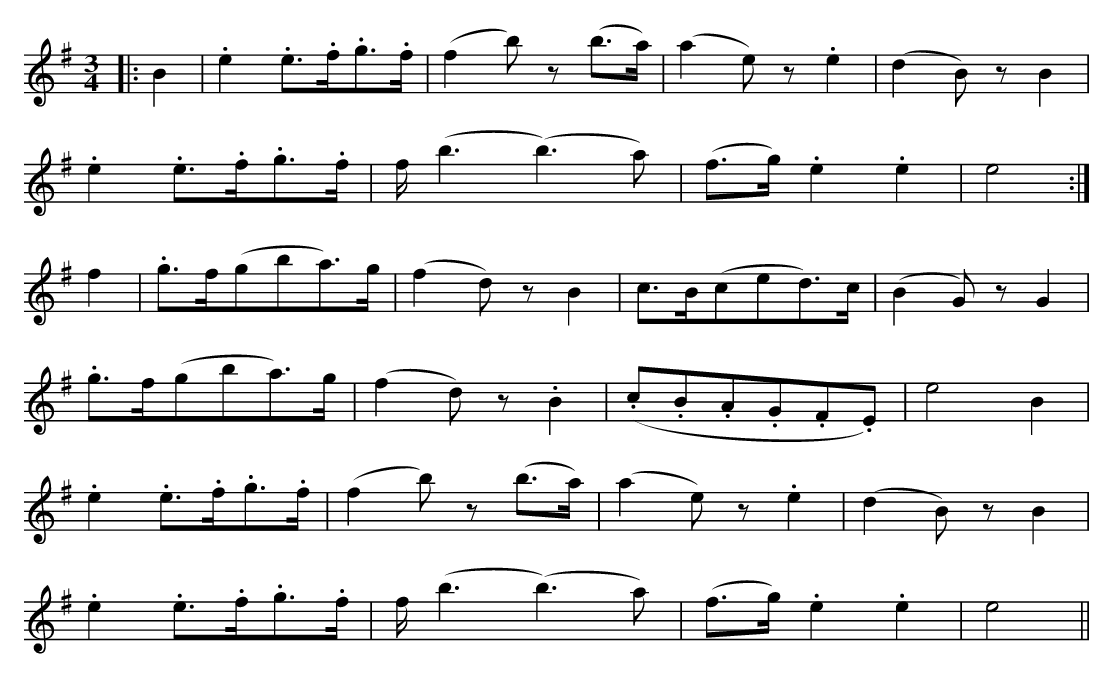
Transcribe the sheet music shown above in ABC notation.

X:1
M:3/4
K:Emin
|:B2|.e2 .e3/2.f/2.g3/2.f/2|(f2 b) z (b3/2a/2)|(a2 e) z .e2|(d2 B) z B2|
.e2 .e3/2.f/2.g3/2.f/2|f/2 (b3 (b3) a)|(f3/2g/2) .e2 .e2|e4:|
f2|.g3/2f/2(gba3/2)g/2|(f2 d) z B2|c3/2B/2(ced3/2)c/2|(B2 G) z G2|
.g3/2f/2(gba3/2)g/2|(f2 d) z .B2|(.c.B.A.G.F.E)|e4 B2|
.e2 .e3/2.f/2.g3/2.f/2|(f2 b) z (b3/2a/2)|(a2 e) z .e2|(d2 B) z B2|
.e2 .e3/2.f/2.g3/2.f/2|f/2 (b3 (b3) a)|(f3/2g/2) .e2 .e2|e4||
